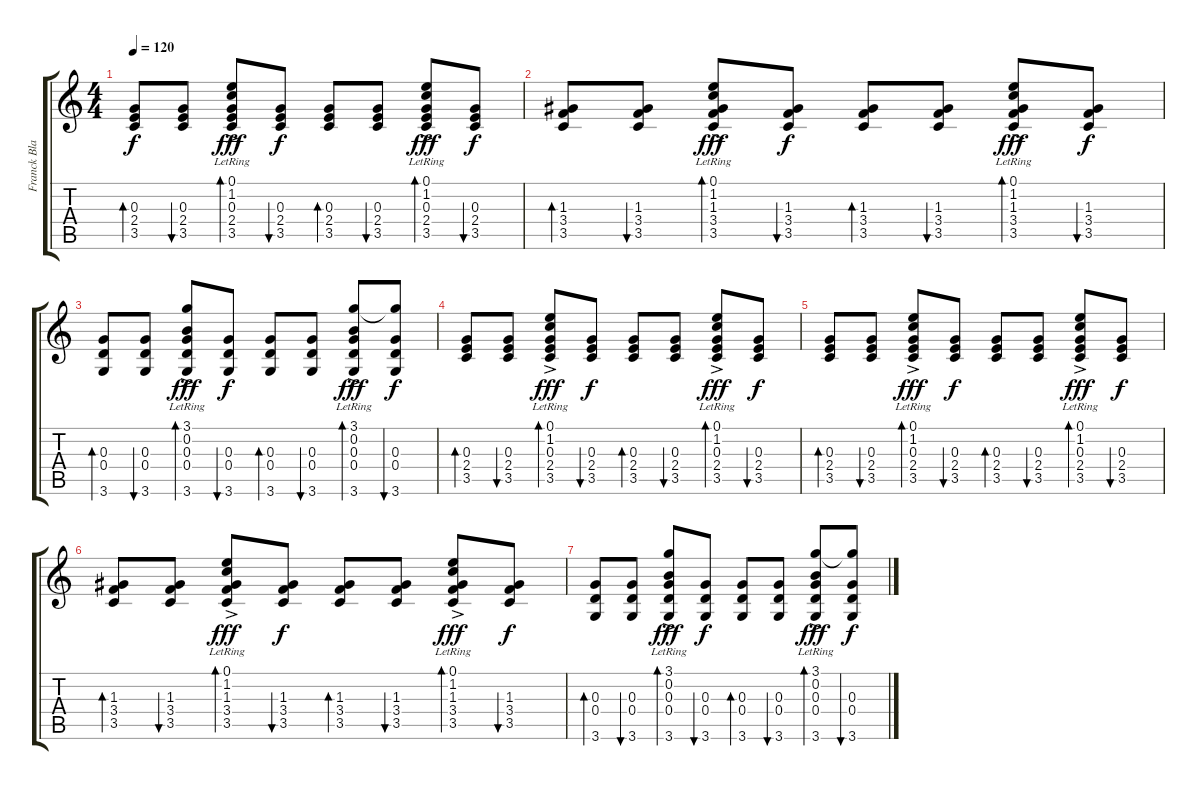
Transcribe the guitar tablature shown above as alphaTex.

\track ("Franck Black" "Franck Bla") {instrument acousticguitarsteel}
\staff {score tabs}
\tuning (E4 B3 G3 D3 A2 E2) {hide}
\ts (4 4)
\tempo 120
\clef g2
\ks c
(0.3 2.4 3.5).8{bd 30 dy f} (0.3 2.4 3.5).8{bu 30} (0.1{lr} 1.2{lr} 0.3{ac} 2.4 3.5).8{bd 30 dy fff} (0.3 2.4 3.5).8{bu 30 dy f} (0.3 2.4 3.5).8{bd 30} (0.3 2.4 3.5).8{bu 30} (0.1{lr} 1.2{lr} 0.3{ac} 2.4 3.5).8{bd 30 dy fff} (0.3 2.4 3.5).8{bu 30 dy f} |
(1.3 3.4 3.5).8{bd 30} (1.3 3.4 3.5).8{bu 30} (0.1{lr} 1.2{lr} 1.3{ac} 3.4 3.5).8{bd 30 dy fff} (1.3 3.4 3.5).8{bu 30 dy f} (1.3 3.4 3.5).8{bd 30} (1.3 3.4 3.5).8{bu 30} (0.1{lr} 1.2{lr} 1.3{ac} 3.4 3.5).8{bd 30 dy fff} (1.3 3.4 3.5).8{bu 30 dy f} |
(0.3 0.4 3.6).8{bd 30} (0.3 0.4 3.6).8{bu 30} (3.1{lr} 0.2{lr} 0.3{ac} 0.4 3.6).8{bd 30 dy fff} (0.3 0.4 3.6).8{bu 30 dy f} (0.3 0.4 3.6).8{bd 30} (0.3 0.4 3.6).8{bu 30} (3.1 0.2{lr} 0.3{ac} 0.4 3.6).8{bd 30 dy fff} (3.1{t} 0.3 0.4 3.6).8{bu 30 dy f} |
(0.3 2.4 3.5).8{bd 30} (0.3 2.4 3.5).8{bu 30} (0.1{lr} 1.2{lr} 0.3{ac} 2.4 3.5).8{bd 30 dy fff} (0.3 2.4 3.5).8{bu 30 dy f} (0.3 2.4 3.5).8{bd 30} (0.3 2.4 3.5).8{bu 30} (0.1{lr} 1.2{lr} 0.3{ac} 2.4 3.5).8{bd 30 dy fff} (0.3 2.4 3.5).8{bu 30 dy f} |
(0.3 2.4 3.5).8{bd 30} (0.3 2.4 3.5).8{bu 30} (0.1{lr} 1.2{lr} 0.3{ac} 2.4 3.5).8{bd 30 dy fff} (0.3 2.4 3.5).8{bu 30 dy f} (0.3 2.4 3.5).8{bd 30} (0.3 2.4 3.5).8{bu 30} (0.1{lr} 1.2{lr} 0.3{ac} 2.4 3.5).8{bd 30 dy fff} (0.3 2.4 3.5).8{bu 30 dy f} |
(1.3 3.4 3.5).8{bd 30} (1.3 3.4 3.5).8{bu 30} (0.1{lr} 1.2{lr} 1.3{ac} 3.4 3.5).8{bd 30 dy fff} (1.3 3.4 3.5).8{bu 30 dy f} (1.3 3.4 3.5).8{bd 30} (1.3 3.4 3.5).8{bu 30} (0.1{lr} 1.2{lr} 1.3{ac} 3.4 3.5).8{bd 30 dy fff} (1.3 3.4 3.5).8{bu 30 dy f} |
(0.3 0.4 3.6).8{bd 30} (0.3 0.4 3.6).8{bu 30} (3.1{lr} 0.2{lr} 0.3{ac} 0.4 3.6).8{bd 30 dy fff} (0.3 0.4 3.6).8{bu 30 dy f} (0.3 0.4 3.6).8{bd 30} (0.3 0.4 3.6).8{bu 30} (3.1 0.2{lr} 0.3{ac} 0.4 3.6).8{bd 30 dy fff} (3.1{t} 0.3 0.4 3.6).8{bu 30 dy f}
